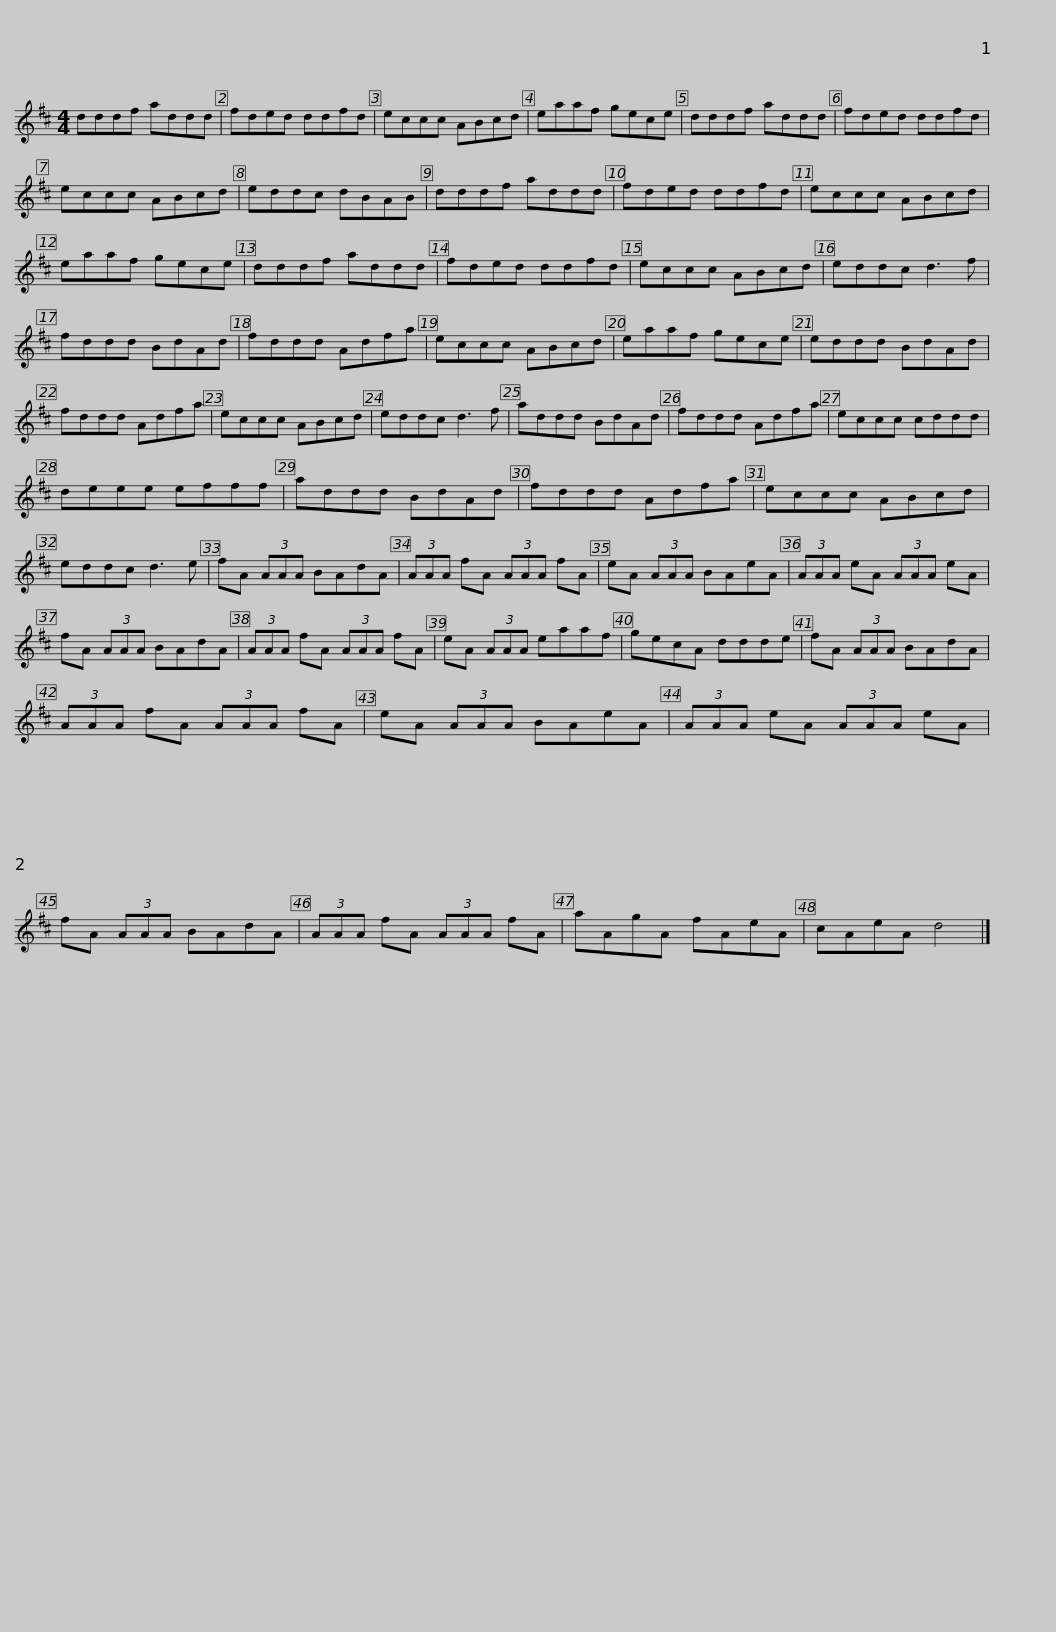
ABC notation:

X:1
L:1/8
M:4/4
I:linebreak $
K:D
V:1 treble
V:1
 dddf addd | fded ddfd | eccc ABcd | eaaf gece | dddf addd |$ %5
 fded ddfd | eccc ABcd | eddc dBAB | dddf addd | fded ddfd |$ %10
 eccc ABcd | eaaf gece | dddf addd | fded ddfd | eccc ABcd |$ %15
 eddc d3 f | fddd BdAd | fddd Adfa | eccc ABcd | eaaf gece |$ %20
 eddd BdAd | fddd Adfa | eccc ABcd | eddc d3 f | addd BdAd |$ %25
 fddd Adfa | eccc cddd | deee efff | addd BdAd | fddd Adfa |$ %30
 eccc ABcd | eddc d3 e | fA (3AAA BAdA | (3AAA fA (3AAA fA | eA (3AAA BAeA |$ %35
 (3AAA eA (3AAA eA | fA (3AAA BAdA | (3AAA fA (3AAA fA | eA (3AAA eaaf | gecA ddde |$ %40
 fA (3AAA BAdA | (3AAA fA (3AAA fA | eA (3AAA BAeA | (3AAA eA (3AAA eA | fA (3AAA BAdA |$ %45
 (3AAA fA (3AAA fA | aAgA fAeA | cAeA d4 |] %48
